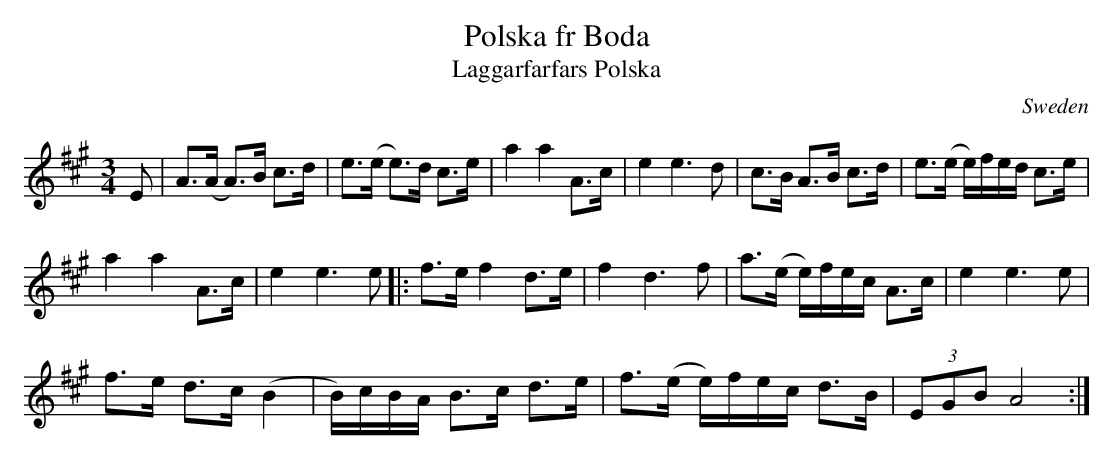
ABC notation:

X:1
T:Polska fr Boda
T:Laggarfarfars Polska
M:3/4
O:Sweden
K:A major
E|\
A>(A A)>B c>d|e>(e e)>d c>e|\
a2a2 A>c|e2e3 d|\
c>B A>B c>d|e>(e e/)f/e/d/ c>e|
a2a2 A>c|e2 e3e|:\
f>e f2 d>e|f2 d3f|a>(e e/)f/e/c/ A>c|e2 e3e|
f>e d>c (B2|B/)c/B/A/ B>c d>e|\
f>(e e/)f/e/c/ d>B|(3EGB A4:|
